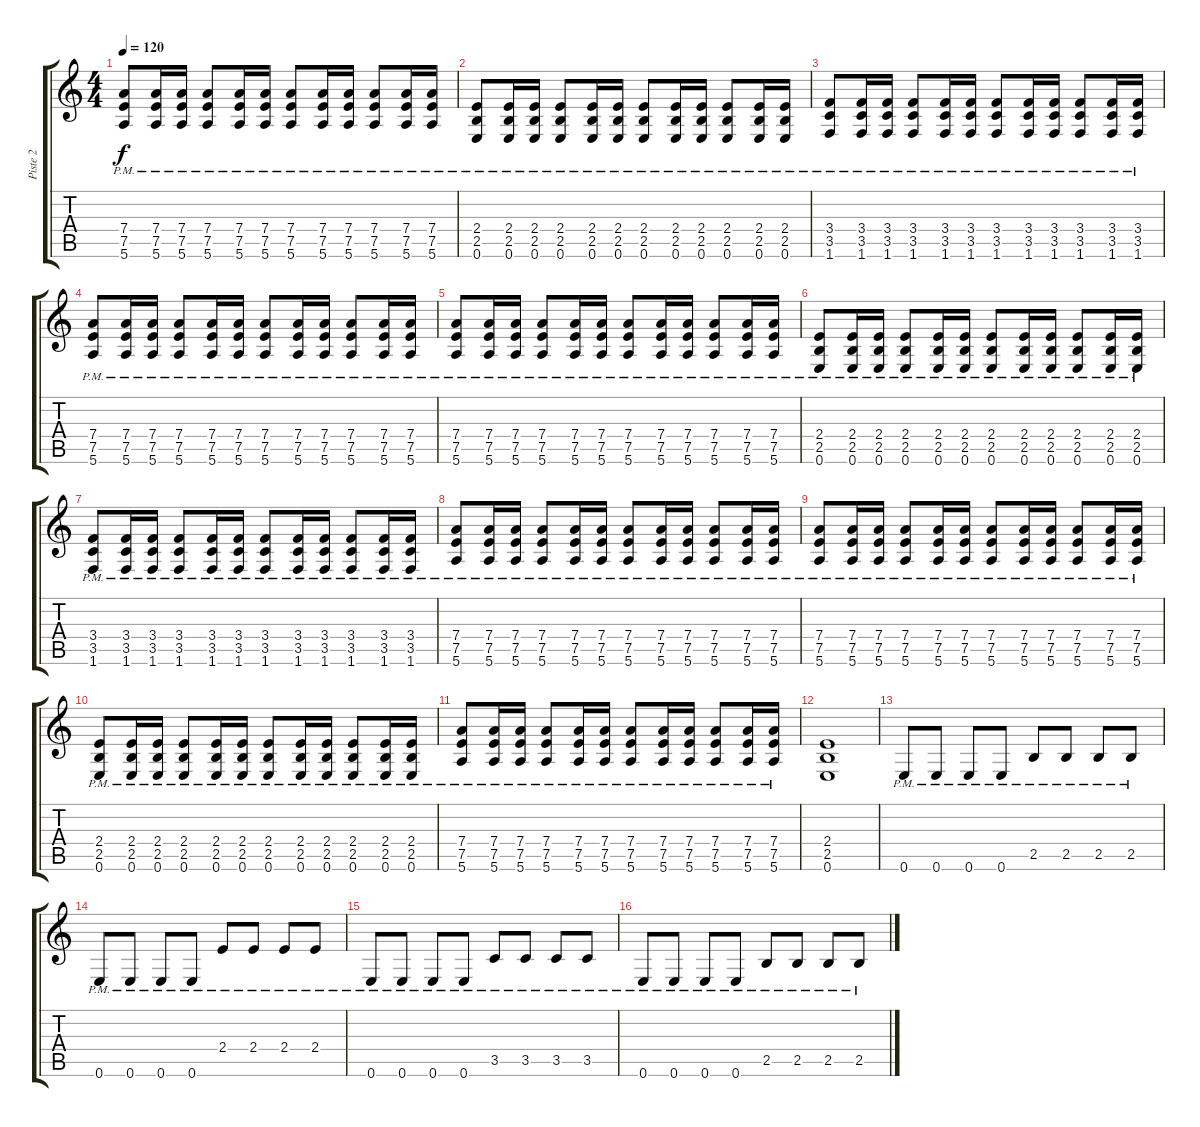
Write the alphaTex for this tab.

\track ("Piste 2" "Piste 2") {instrument distortionguitar}
\staff {score tabs}
\tuning (E4 B3 G3 D3 A2 E2) {hide}
\ts (4 4)
\tempo 120
\clef g2
\ks c
(7.4{pm} 7.5{pm} 5.6{pm}).8{dy f volume 16} (7.4{pm} 7.5{pm} 5.6{pm}).16 (7.4{pm} 7.5{pm} 5.6{pm}).16 (7.4{pm} 7.5{pm} 5.6{pm}).8 (7.4{pm} 7.5{pm} 5.6{pm}).16 (7.4{pm} 7.5{pm} 5.6{pm}).16 (7.4{pm} 7.5{pm} 5.6{pm}).8 (7.4{pm} 7.5{pm} 5.6{pm}).16 (7.4{pm} 7.5{pm} 5.6{pm}).16 (7.4{pm} 7.5{pm} 5.6{pm}).8 (7.4{pm} 7.5{pm} 5.6{pm}).16 (7.4{pm} 7.5{pm} 5.6{pm}).16 |
(2.4{pm} 2.5{pm} 0.6{pm}).8 (2.4{pm} 2.5{pm} 0.6{pm}).16 (2.4{pm} 2.5{pm} 0.6{pm}).16 (2.4{pm} 2.5{pm} 0.6{pm}).8 (2.4{pm} 2.5{pm} 0.6{pm}).16 (2.4{pm} 2.5{pm} 0.6{pm}).16 (2.4{pm} 2.5{pm} 0.6{pm}).8 (2.4{pm} 2.5{pm} 0.6{pm}).16 (2.4{pm} 2.5{pm} 0.6{pm}).16 (2.4{pm} 2.5{pm} 0.6{pm}).8 (2.4{pm} 2.5{pm} 0.6{pm}).16 (2.4{pm} 2.5{pm} 0.6{pm}).16 |
(3.4{pm} 3.5{pm} 1.6{pm}).8 (3.4{pm} 3.5{pm} 1.6{pm}).16 (3.4{pm} 3.5{pm} 1.6{pm}).16 (3.4{pm} 3.5{pm} 1.6{pm}).8 (3.4{pm} 3.5{pm} 1.6{pm}).16 (3.4{pm} 3.5{pm} 1.6{pm}).16 (3.4{pm} 3.5{pm} 1.6{pm}).8 (3.4{pm} 3.5{pm} 1.6{pm}).16 (3.4{pm} 3.5{pm} 1.6{pm}).16 (3.4{pm} 3.5{pm} 1.6{pm}).8 (3.4{pm} 3.5{pm} 1.6{pm}).16 (3.4{pm} 3.5{pm} 1.6{pm}).16 |
(7.4{pm} 7.5{pm} 5.6{pm}).8 (7.4{pm} 7.5{pm} 5.6{pm}).16 (7.4{pm} 7.5{pm} 5.6{pm}).16 (7.4{pm} 7.5{pm} 5.6{pm}).8 (7.4{pm} 7.5{pm} 5.6{pm}).16 (7.4{pm} 7.5{pm} 5.6{pm}).16 (7.4{pm} 7.5{pm} 5.6{pm}).8 (7.4{pm} 7.5{pm} 5.6{pm}).16 (7.4{pm} 7.5{pm} 5.6{pm}).16 (7.4{pm} 7.5{pm} 5.6{pm}).8 (7.4{pm} 7.5{pm} 5.6{pm}).16 (7.4{pm} 7.5{pm} 5.6{pm}).16 |
(7.4{pm} 7.5{pm} 5.6{pm}).8 (7.4{pm} 7.5{pm} 5.6{pm}).16 (7.4{pm} 7.5{pm} 5.6{pm}).16 (7.4{pm} 7.5{pm} 5.6{pm}).8 (7.4{pm} 7.5{pm} 5.6{pm}).16 (7.4{pm} 7.5{pm} 5.6{pm}).16 (7.4{pm} 7.5{pm} 5.6{pm}).8 (7.4{pm} 7.5{pm} 5.6{pm}).16 (7.4{pm} 7.5{pm} 5.6{pm}).16 (7.4{pm} 7.5{pm} 5.6{pm}).8 (7.4{pm} 7.5{pm} 5.6{pm}).16 (7.4{pm} 7.5{pm} 5.6{pm}).16 |
(2.4{pm} 2.5{pm} 0.6{pm}).8 (2.4{pm} 2.5{pm} 0.6{pm}).16 (2.4{pm} 2.5{pm} 0.6{pm}).16 (2.4{pm} 2.5{pm} 0.6{pm}).8 (2.4{pm} 2.5{pm} 0.6{pm}).16 (2.4{pm} 2.5{pm} 0.6{pm}).16 (2.4{pm} 2.5{pm} 0.6{pm}).8 (2.4{pm} 2.5{pm} 0.6{pm}).16 (2.4{pm} 2.5{pm} 0.6{pm}).16 (2.4{pm} 2.5{pm} 0.6{pm}).8 (2.4{pm} 2.5{pm} 0.6{pm}).16 (2.4{pm} 2.5{pm} 0.6{pm}).16 |
(3.4{pm} 3.5{pm} 1.6{pm}).8 (3.4{pm} 3.5{pm} 1.6{pm}).16 (3.4{pm} 3.5{pm} 1.6{pm}).16 (3.4{pm} 3.5{pm} 1.6{pm}).8 (3.4{pm} 3.5{pm} 1.6{pm}).16 (3.4{pm} 3.5{pm} 1.6{pm}).16 (3.4{pm} 3.5{pm} 1.6{pm}).8 (3.4{pm} 3.5{pm} 1.6{pm}).16 (3.4{pm} 3.5{pm} 1.6{pm}).16 (3.4{pm} 3.5{pm} 1.6{pm}).8 (3.4{pm} 3.5{pm} 1.6{pm}).16 (3.4{pm} 3.5{pm} 1.6{pm}).16 |
(7.4{pm} 7.5{pm} 5.6{pm}).8 (7.4{pm} 7.5{pm} 5.6{pm}).16 (7.4{pm} 7.5{pm} 5.6{pm}).16 (7.4{pm} 7.5{pm} 5.6{pm}).8 (7.4{pm} 7.5{pm} 5.6{pm}).16 (7.4{pm} 7.5{pm} 5.6{pm}).16 (7.4{pm} 7.5{pm} 5.6{pm}).8 (7.4{pm} 7.5{pm} 5.6{pm}).16 (7.4{pm} 7.5{pm} 5.6{pm}).16 (7.4{pm} 7.5{pm} 5.6{pm}).8 (7.4{pm} 7.5{pm} 5.6{pm}).16 (7.4{pm} 7.5{pm} 5.6{pm}).16 |
(7.4{pm} 7.5{pm} 5.6{pm}).8{volume 10} (7.4{pm} 7.5{pm} 5.6{pm}).16 (7.4{pm} 7.5{pm} 5.6{pm}).16 (7.4{pm} 7.5{pm} 5.6{pm}).8 (7.4{pm} 7.5{pm} 5.6{pm}).16 (7.4{pm} 7.5{pm} 5.6{pm}).16 (7.4{pm} 7.5{pm} 5.6{pm}).8 (7.4{pm} 7.5{pm} 5.6{pm}).16 (7.4{pm} 7.5{pm} 5.6{pm}).16 (7.4{pm} 7.5{pm} 5.6{pm}).8 (7.4{pm} 7.5{pm} 5.6{pm}).16 (7.4{pm} 7.5{pm} 5.6{pm}).16 |
(2.4{pm} 2.5{pm} 0.6{pm}).8 (2.4{pm} 2.5{pm} 0.6{pm}).16 (2.4{pm} 2.5{pm} 0.6{pm}).16 (2.4{pm} 2.5{pm} 0.6{pm}).8 (2.4{pm} 2.5{pm} 0.6{pm}).16 (2.4{pm} 2.5{pm} 0.6{pm}).16 (2.4{pm} 2.5{pm} 0.6{pm}).8 (2.4{pm} 2.5{pm} 0.6{pm}).16 (2.4{pm} 2.5{pm} 0.6{pm}).16 (2.4{pm} 2.5{pm} 0.6{pm}).8 (2.4{pm} 2.5{pm} 0.6{pm}).16 (2.4{pm} 2.5{pm} 0.6{pm}).16 |
(7.4{pm} 7.5{pm} 5.6{pm}).8 (7.4{pm} 7.5{pm} 5.6{pm}).16 (7.4{pm} 7.5{pm} 5.6{pm}).16 (7.4{pm} 7.5{pm} 5.6{pm}).8 (7.4{pm} 7.5{pm} 5.6{pm}).16 (7.4{pm} 7.5{pm} 5.6{pm}).16 (7.4{pm} 7.5{pm} 5.6{pm}).8 (7.4{pm} 7.5{pm} 5.6{pm}).16 (7.4{pm} 7.5{pm} 5.6{pm}).16 (7.4{pm} 7.5{pm} 5.6{pm}).8 (7.4{pm} 7.5{pm} 5.6{pm}).16 (7.4{pm} 7.5{pm} 5.6{pm}).16 |
(2.4 2.5 0.6).1 |
0.6{pm}.8{volume 16} 0.6{pm}.8 0.6{pm}.8 0.6{pm}.8 2.5{pm}.8 2.5{pm}.8 2.5{pm}.8 2.5{pm}.8 |
0.6{pm}.8 0.6{pm}.8 0.6{pm}.8 0.6{pm}.8 2.4{pm}.8 2.4{pm}.8 2.4{pm}.8 2.4{pm}.8 |
0.6{pm}.8 0.6{pm}.8 0.6{pm}.8 0.6{pm}.8 3.5{pm}.8 3.5{pm}.8 3.5{pm}.8 3.5{pm}.8 |
0.6{pm}.8 0.6{pm}.8 0.6{pm}.8 0.6{pm}.8 2.5{pm}.8 2.5{pm}.8 2.5{pm}.8 2.5{pm}.8
